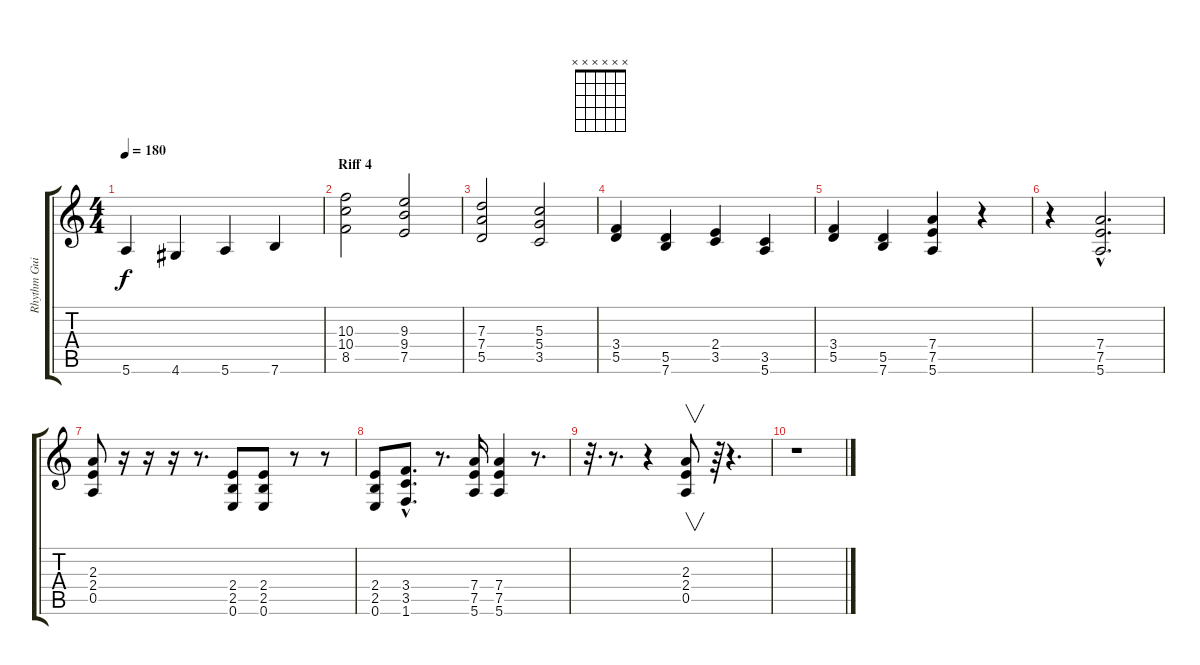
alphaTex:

\track ("Rhythm Guitar" "Rhythm Gui") {instrument overdrivenguitar}
\staff {score tabs}
\tuning (E4 B3 G3 D3 A2 E2) {hide}
\chord ("" x x x x x x) {firstfret 0}
\ts (4 4)
\tempo 180
\clef g2
\ks c
5.6.4{dy f} 4.6.4 5.6.4 7.6.4 |
\section ("" "Riff 4")
(10.3 10.4 8.5).2 (9.3 9.4 7.5).2 |
(7.3 7.4 5.5).2 (5.3 5.4 3.5).2 |
(3.4 5.5).4 (5.5 7.6).4 (2.4 3.5).4 (3.5 5.6).4 |
(3.4 5.5).4 (5.5 7.6).4 (7.4 7.5 5.6).4 r.4 |
r.4 (7.4{hac} 7.5{hac} 5.6{hac}).2{d} |
(2.3 2.4 0.5).8 r.16 r.16 r.16 r.8{d} (2.4 2.5 0.6).8 (2.4 2.5 0.6).8 r.8 r.8 |
(2.4 2.5 0.6).8 (3.4{hac} 3.5{hac} 1.6{hac}).8{d} r.8{d} (7.4 7.5 5.6).16 (7.4 7.5 5.6).4 r.8{d} |
r.32{d} r.8{d} r.4 (2.3 2.4 0.5).8{v} r.64 r.4{d} |
r.1{ch ""}
